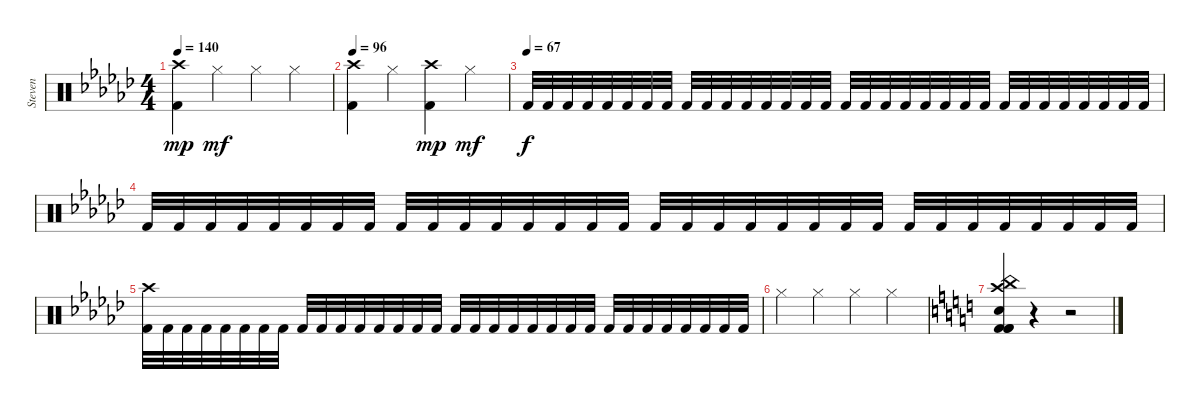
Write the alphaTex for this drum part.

\track ("Steven" "Steven") {instrument percussion}
\staff {score}
\articulation defaults
\ts (4 4)
\tempo 140
\clef neutral
\ks gb
("Kick (hit) 2" "Crash high (hit)").4{dy mp} "Hi-Hat (closed)".4{dy mf} "Hi-Hat (closed)".4 "Hi-Hat (closed)".4 |
\tempo 96
("Kick (hit) 2" "Crash high (hit)").4 "Hi-Hat (closed)".4 ("Kick (hit) 2" "Crash high (hit)").4{dy mp} "Hi-Hat (closed)".4{dy mf} |
\tempo (67)
"Kick (hit) 2".32{dy f} "Kick (hit) 2".32 "Kick (hit) 2".32 "Kick (hit) 2".32 "Kick (hit) 2".32 "Kick (hit) 2".32 "Kick (hit) 2".32 "Kick (hit) 2".32 "Kick (hit) 2".32 "Kick (hit) 2".32 "Kick (hit) 2".32 "Kick (hit) 2".32 "Kick (hit) 2".32 "Kick (hit) 2".32 "Kick (hit) 2".32 "Kick (hit) 2".32 "Kick (hit) 2".32 "Kick (hit) 2".32 "Kick (hit) 2".32 "Kick (hit) 2".32 "Kick (hit) 2".32 "Kick (hit) 2".32 "Kick (hit) 2".32 "Kick (hit) 2".32 "Kick (hit) 2".32 "Kick (hit) 2".32 "Kick (hit) 2".32 "Kick (hit) 2".32 "Kick (hit) 2".32 "Kick (hit) 2".32 "Kick (hit) 2".32 "Kick (hit) 2".32 |
"Kick (hit) 2".32 "Kick (hit) 2".32 "Kick (hit) 2".32 "Kick (hit) 2".32 "Kick (hit) 2".32 "Kick (hit) 2".32 "Kick (hit) 2".32 "Kick (hit) 2".32 "Kick (hit) 2".32 "Kick (hit) 2".32 "Kick (hit) 2".32 "Kick (hit) 2".32 "Kick (hit) 2".32 "Kick (hit) 2".32 "Kick (hit) 2".32 "Kick (hit) 2".32 "Kick (hit) 2".32 "Kick (hit) 2".32 "Kick (hit) 2".32 "Kick (hit) 2".32 "Kick (hit) 2".32 "Kick (hit) 2".32 "Kick (hit) 2".32 "Kick (hit) 2".32 "Kick (hit) 2".32 "Kick (hit) 2".32 "Kick (hit) 2".32 "Kick (hit) 2".32 "Kick (hit) 2".32 "Kick (hit) 2".32 "Kick (hit) 2".32 "Kick (hit) 2".32 |
("Crash high (hit)" "Kick (hit) 2").32 "Kick (hit) 2".32 "Kick (hit) 2".32 "Kick (hit) 2".32 "Kick (hit) 2".32 "Kick (hit) 2".32 "Kick (hit) 2".32 "Kick (hit) 2".32 "Kick (hit) 2".32 "Kick (hit) 2".32 "Kick (hit) 2".32 "Kick (hit) 2".32 "Kick (hit) 2".32 "Kick (hit) 2".32 "Kick (hit) 2".32 "Kick (hit) 2".32 "Kick (hit) 2".32 "Kick (hit) 2".32 "Kick (hit) 2".32 "Kick (hit) 2".32 "Kick (hit) 2".32 "Kick (hit) 2".32 "Kick (hit) 2".32 "Kick (hit) 2".32 "Kick (hit) 2".32 "Kick (hit) 2".32 "Kick (hit) 2".32 "Kick (hit) 2".32 "Kick (hit) 2".32 "Kick (hit) 2".32 "Kick (hit) 2".32 "Kick (hit) 2".32 |
"Hi-Hat (closed)".4 "Hi-Hat (closed)".4 "Hi-Hat (closed)".4 "Hi-Hat (closed)".4 |
\ks c
("China (hit)" "Crash high (hit)" "Snare (hit) 2" "Kick (hit) 2" "Kick (hit) 2" "Kick (hit) 2").4 r.4 r.2
